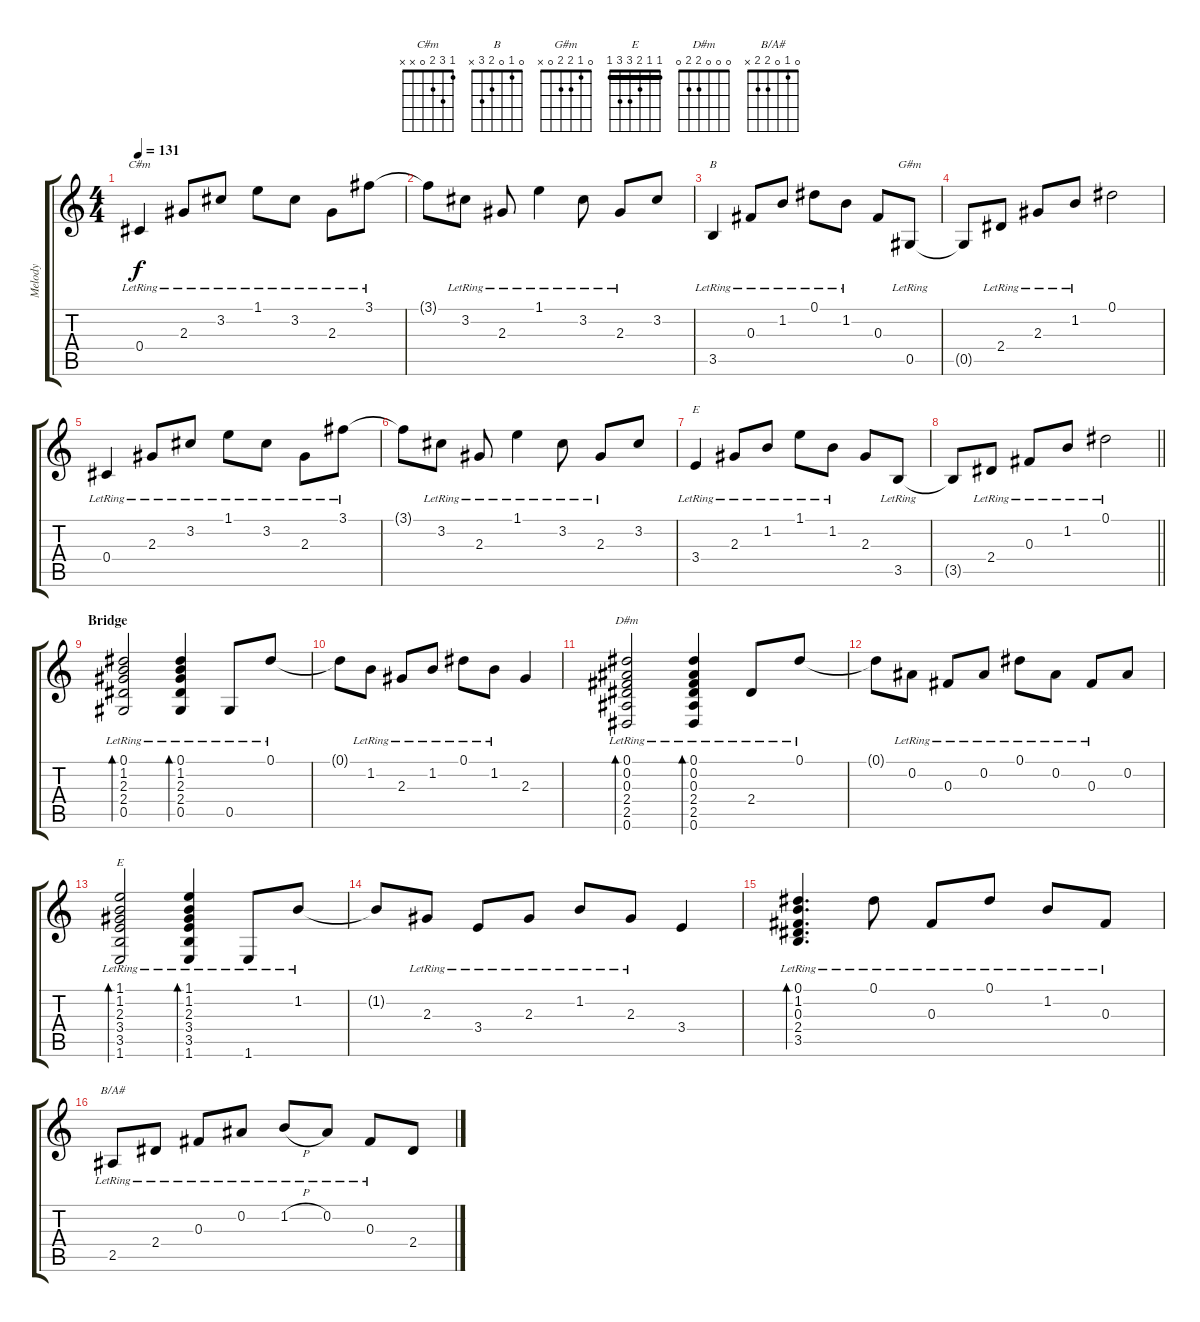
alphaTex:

\track ("Melody" "Melody") {instrument acousticguitarsteel}
\staff {score tabs}
\tuning (Eb4 Bb3 Gb3 Db3 Ab2 Eb2) {hide}
\chord ("C#m" 1 3 2 0 x x)
\chord ("B" 0 1 0 2 3 x)
\chord ("G#m" 0 1 2 2 0 x)
\chord ("E" 17 18 17 15 x x) {firstfret 15 barre 17}
\chord ("D#m" 0 0 0 2 2 0)
\chord ("E" 1 1 2 3 3 1) {barre 1}
\chord ("B/A#" 0 1 0 2 2 x)
\ts (4 4)
\tempo 131
\clef g2
\ks c
0.4{lr}.4{ch "C#m" dy f} 2.3{lr}.8 3.2{lr}.8 1.1{lr}.8 3.2{lr}.8 2.3{lr}.8 3.1{lr}.8 |
3.1{t}.8 3.2{lr}.8 2.3{lr}.8 1.1{lr}.4 3.2{lr}.8 2.3{lr}.8 3.2.8 |
3.5{lr}.4{ch "B"} 0.3{lr}.8 1.2{lr}.8 0.1{lr}.8 1.2{lr}.8 0.3.8 0.5{lr}.8{ch "G#m"} |
0.5{t}.8 2.4{lr}.8 2.3{lr}.8 1.2{lr}.8 0.1.2 |
0.4{lr}.4 2.3{lr}.8 3.2{lr}.8 1.1{lr}.8 3.2{lr}.8 2.3{lr}.8 3.1{lr}.8 |
3.1{t}.8 3.2{lr}.8 2.3{lr}.8 1.1{lr}.4 3.2{lr}.8 2.3{lr}.8 3.2.8 |
3.4{lr}.4{ch "E"} 2.3{lr}.8 1.2{lr}.8 1.1{lr}.8 1.2{lr}.8 2.3.8 3.5{lr}.8 |
\barLineRight lightlight
3.5{t}.8 2.4{lr}.8 0.3{lr}.8 1.2{lr}.8 0.1{lr}.2 |
\section ("" "Bridge")
(0.1{lr} 1.2{lr} 2.3{lr} 2.4{lr} 0.5{lr}).2{bd 120} (0.1{lr} 1.2{lr} 2.3{lr} 2.4{lr} 0.5{lr}).4{bd 120} 0.5{lr}.8 0.1{lr}.8 |
0.1{t}.8 1.2{lr}.8 2.3{lr}.8 1.2{lr}.8 0.1{lr}.8 1.2{lr}.8 2.3.4 |
(0.1{lr} 0.2{lr} 0.3{lr} 2.4{lr} 2.5{lr} 0.6{lr}).2{bd 120 ch "D#m"} (0.1{lr} 0.2{lr} 0.3{lr} 2.4{lr} 2.5{lr} 0.6{lr}).4{bd 120} 2.4{lr}.8 0.1{lr}.8 |
0.1{t}.8 0.2{lr}.8 0.3{lr}.8 0.2{lr}.8 0.1{lr}.8 0.2{lr}.8 0.3{lr}.8 0.2.8 |
(1.1{lr} 1.2{lr} 2.3{lr} 3.4 3.5{lr} 1.6{lr}).2{bd 120 ch "E"} (1.1{lr} 1.2{lr} 2.3{lr} 3.4{lr} 3.5{lr} 1.6{lr}).4{bd 120} 1.6{lr}.8 1.2{lr}.8 |
1.2{t}.8 2.3{lr}.8 3.4{lr}.8 2.3{lr}.8 1.2{lr}.8 2.3{lr}.8 3.4.4 |
(0.1{lr} 1.2{lr} 0.3{lr} 2.4{lr} 3.5{lr}).4{d bd 120} 0.1{lr}.8 0.3{lr}.8 0.1{lr}.8 1.2{lr}.8 0.3{lr}.8 |
2.5{lr}.8{ch "B/A#"} 2.4{lr}.8 0.3{lr}.8 0.2{lr}.8 1.2{h lr}.8 0.2{lr}.8 0.3{lr}.8 2.4.8
